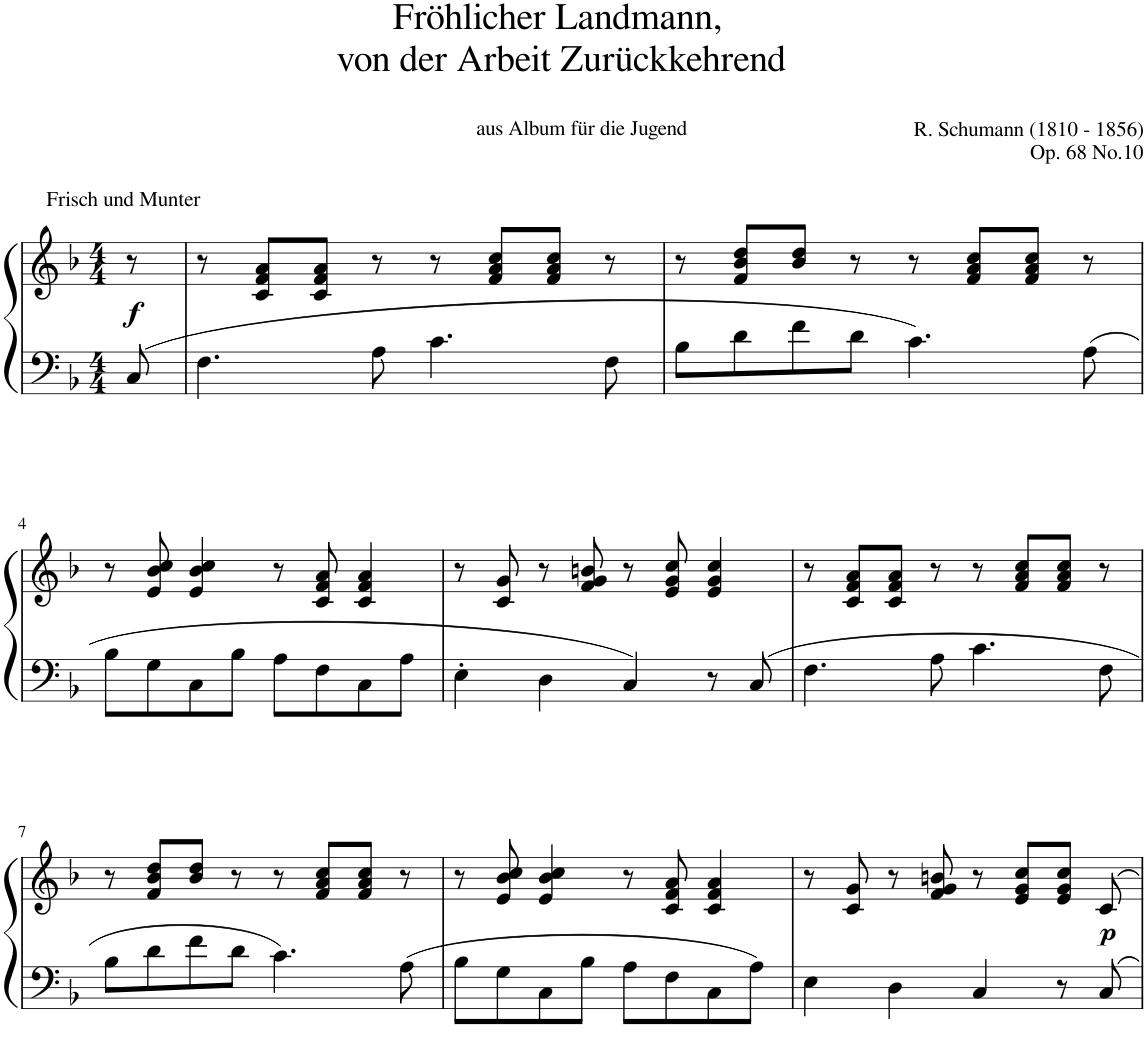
**kern	**kern	**dynam
*part1	*part1	*part1
*staff2	*staff1	*staff1/2
*I"Part 1	*	*
*clefF4	*clefG2	*
*k[b-]	*k[b-]	*
*M4/4	*M4/4	*
=1	=1	=1
!	!LO:TX:a:t=Frisch und Munter	!
!	!	!LO:DY:b
8C/	8r	f
=2	=2	=2
4.F\	8r	.
.	8c/ 8f/ 8a/L	.
.	8c/ 8f/ 8a/J	.
8A\	8r	.
4.c\	8r	.
.	8f/ 8a/ 8cc/L	.
.	8f/ 8a/ 8cc/J	.
8F\	8r	.
=3	=3	=3
8B-\L	8r	.
8d\	8f/ 8b-/ 8dd/L	.
8f\	8b-/ 8dd/J	.
8d\J	8r	.
4.c\	8r	.
.	8f/ 8a/ 8cc/L	.
.	8f/ 8a/ 8cc/J	.
8A\	8r	.
!!LO:LB:g=z
=4	=4	=4
8B-\L	8r	.
8G\	8e/ 8b-/ 8cc/	.
8C\	4e/ 4b-/ 4cc/	.
8B-\J	.	.
8A\L	8r	.
8F\	8c/ 8f/ 8a/	.
8C\	4c/ 4f/ 4a/	.
8A\J	.	.
=5	=5	=5
4E'\	8r	.
.	8c/ 8g/	.
4D\	8r	.
.	8f/ 8g/ 8bn/	.
4C/	8r	.
.	8e/ 8g/ 8cc/	.
8r	4e/ 4g/ 4cc/	.
8C/	.	.
=6	=6	=6
4.F\	8r	.
.	8c/ 8f/ 8a/L	.
.	8c/ 8f/ 8a/J	.
8A\	8r	.
4.c\	8r	.
.	8f/ 8a/ 8cc/L	.
.	8f/ 8a/ 8cc/J	.
8F\	8r	.
!!LO:LB:g=z
=7	=7	=7
8B-\L	8r	.
8d\	8f/ 8b-/ 8dd/L	.
8f\	8b-/ 8dd/J	.
8d\J	8r	.
4.c\	8r	.
.	8f/ 8a/ 8cc/L	.
.	8f/ 8a/ 8cc/J	.
8A\	8r	.
=8	=8	=8
8B-\L	8r	.
8G\	8e/ 8b-/ 8cc/	.
8C\	4e/ 4b-/ 4cc/	.
8B-\J	.	.
8A\L	8r	.
8F\	8c/ 8f/ 8a/	.
8C\	4c/ 4f/ 4a/	.
8A\J	.	.
=9	=9	=9
4E\	8r	.
.	8c/ 8g/	.
4D\	8r	.
.	8f/ 8g/ 8bn/	.
4C/	8r	.
.	8e/ 8g/ 8cc/L	.
8r	8e/ 8g/ 8cc/J	.
!	!	!LO:DY:b
8C/	8c/	p
=	=	=
*-	*-	*-
